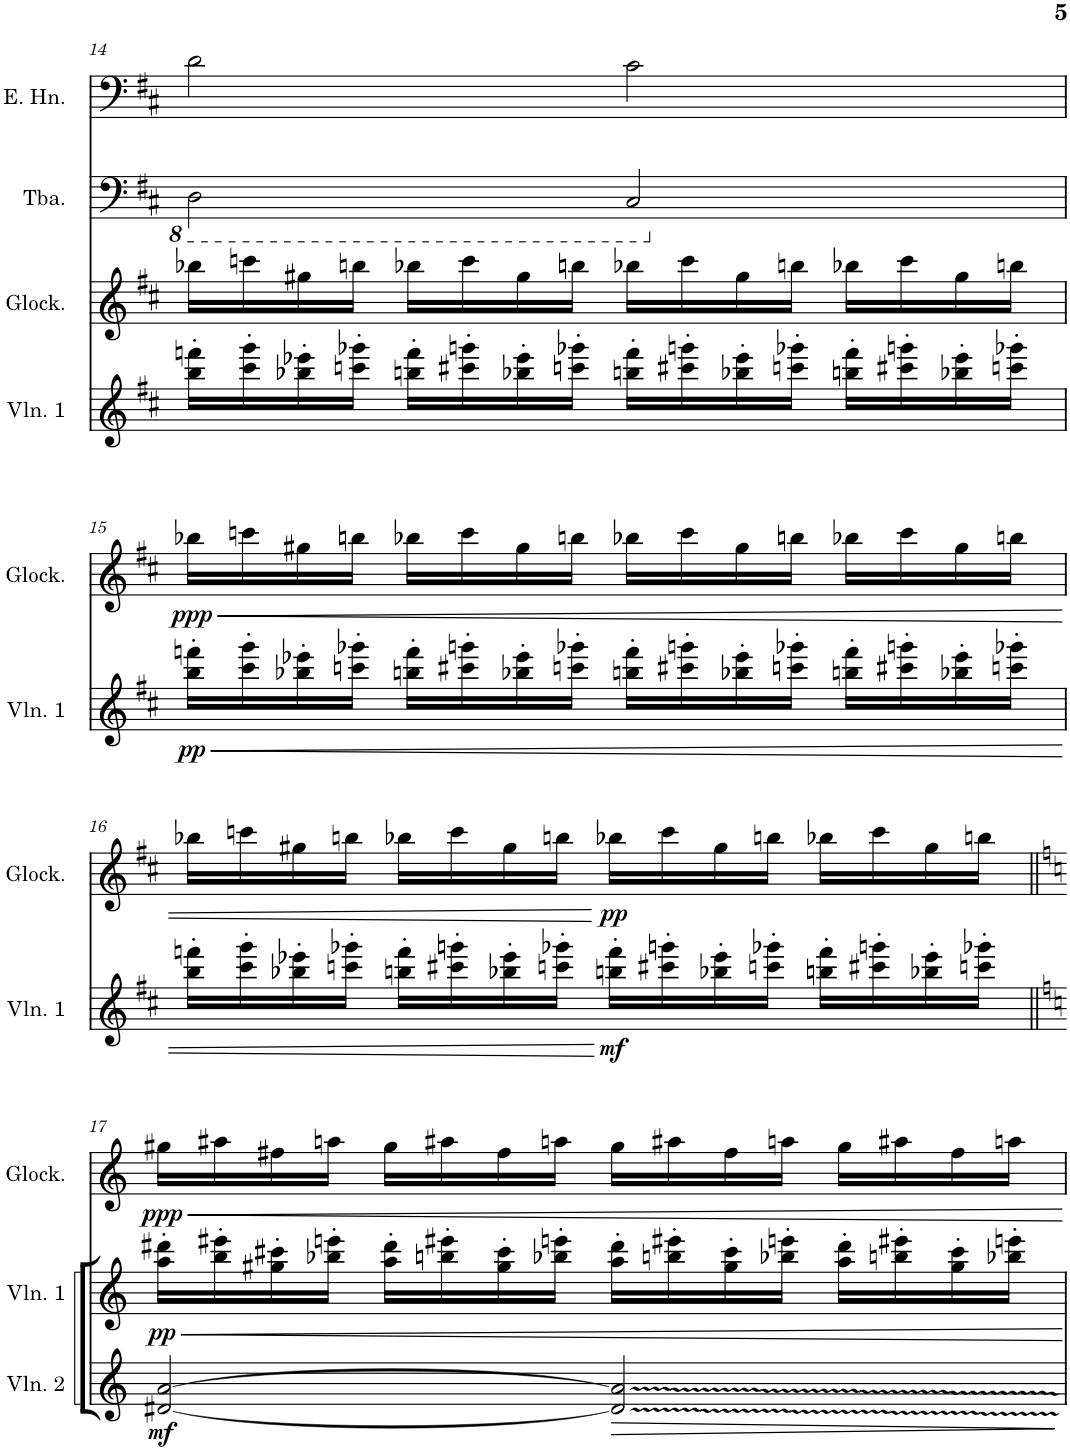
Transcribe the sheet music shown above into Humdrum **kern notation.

**kern	**dynam	**kern	**dynam	**kern	**dynam	**kern	**dynam	**kern	**dynam	**kern	**dynam	**kern	**kern	**kern
*part9	*part9	*part8	*part8	*part7	*part7	*part6	*part6	*part5	*part5	*part4	*part4	*part3	*part2	*part1
*staff9	*staff9	*staff8	*staff8	*staff7	*staff7	*staff6	*staff6	*staff5	*staff5	*staff4	*staff4	*staff3	*staff2	*staff1
*I"Violin	*	*I"Violin	*	*I"Violin	*	*I"Violin 2	*	*I"Violin 1	*	*I"Glockenspiel	*	*I"Tuba	*I"English Horn	*I"English Horn
*I'Vln	*	*I'Vln	*	*I'Vln	*	*I'Vln. 2	*	*I'Vln. 1	*	*I'Glock.	*	*I'Tba.	*I'E. Hn.	*I'E. Hn.
!!LO:PB:g=z
*clefG2	*	*clefG2	*	*clefG2	*	*clefG2	*	*clefG2	*	*clefG2	*	*clefF4	*clefG2	*clefF4
*	*	*	*	*	*	*	*	*	*	*Trd-7c-12	*	*	*Trd4c7	*Trd4c7
*k[f#c#]	*	*k[f#c#]	*	*k[f#c#]	*	*k[f#c#]	*	*k[f#c#]	*	*k[f#c#]	*	*k[f#c#]	*k[f#c#g#]	*k[f#c#]
*M4/4	*	*M4/4	*	*M4/4	*	*M4/4	*	*M4/4	*	*M4/4	*	*M4/4	*M4/4	*M4/4
*met(c)	*	*met(c)	*	*met(c)	*	*met(c)	*	*met(c)	*	*met(c)	*	*met(c)	*met(c)	*met(c)
=14	=14	=14	=14	=14	=14	=14	=14	=14	=14	=14	=14	=14	=14	=14
1r	.	1r	.	1r	.	1r	.	16bb\' 16fffn\'LL	.	16bb-X\LL	.	2DD\	8.cc#]	2d\
.	.	.	.	.	.	.	.	16ccc#\' 16ggg\'	.	16cccn\	.	.	.	.
.	.	.	.	.	.	.	.	16bb-X\' 16eee-X\'	.	16gg#X\	.	.	.	.
.	.	.	.	.	.	.	.	16cccn\' 16ggg-X\'JJ	.	16bbn\JJ	.	.	2a	.
.	.	.	.	.	.	.	.	16bbn\' 16fff\'LL	.	16bb-X\LL	.	.	.	.
.	.	.	.	.	.	.	.	16ccc#X\' 16gggn\'	.	16ccc\	.	.	.	.
.	.	.	.	.	.	.	.	16bb-X\' 16eee-\'	.	16gg#\	.	.	.	.
.	.	.	.	.	.	.	.	16cccn\' 16ggg-X\'JJ	.	16bbn\JJ	.	.	.	.
.	.	.	.	.	.	.	.	16bbn\' 16fff\'LL	.	16bb-X\LL	.	2CC#/	.	2c#\
.	.	.	.	.	.	.	.	16ccc#X\' 16gggn\'	.	16ccc\	.	.	.	.
.	.	.	.	.	.	.	.	16bb-X\' 16eee-\'	.	16gg#\	.	.	.	.
.	.	.	.	.	.	.	.	16cccn\' 16ggg-X\'JJ	.	16bbn\JJ	.	.	[16g#	.
.	.	.	.	.	.	.	.	16bbn\' 16fff\'LL	.	16bb-X\LL	.	.	4g#]	.
.	.	.	.	.	.	.	.	16ccc#X\' 16gggn\'	.	16ccc\	.	.	.	.
.	.	.	.	.	.	.	.	16bb-X\' 16eee-\'	.	16gg#\	.	.	.	.
.	.	.	.	.	.	.	.	16cccn\' 16ggg-X\'JJ	.	16bbn\JJ	.	.	.	.
!!LO:LB:g=z
=15	=15	=15	=15	=15	=15	=15	=15	=15	=15	=15	=15	=15	=15	=15
!	!	!	!	!	!	!	!	!	!LO:HP:b	!	!LO:HP:b	!	!	!
!	!	!	!	!	!	!	!	!	!LO:DY:n=1:b	!	!LO:DY:n=1:b	!	!	!
1r	.	1r	.	1r	.	1r	.	16bb\' 16fffn\'LL	< pp	16bb-X\LL	< ppp	1r	1r	1r
.	.	.	.	.	.	.	.	16ccc#\' 16ggg\'	.	16cccn\	.	.	.	.
.	.	.	.	.	.	.	.	16bb-X\' 16eee-X\'	.	16gg#X\	.	.	.	.
.	.	.	.	.	.	.	.	16cccn\' 16ggg-X\'JJ	.	16bbn\JJ	.	.	.	.
.	.	.	.	.	.	.	.	16bbn\' 16fff\'LL	.	16bb-X\LL	.	.	.	.
.	.	.	.	.	.	.	.	16ccc#X\' 16gggn\'	.	16ccc\	.	.	.	.
.	.	.	.	.	.	.	.	16bb-X\' 16eee-\'	.	16gg#\	.	.	.	.
.	.	.	.	.	.	.	.	16cccn\' 16ggg-X\'JJ	.	16bbn\JJ	.	.	.	.
.	.	.	.	.	.	.	.	16bbn\' 16fff\'LL	.	16bb-X\LL	.	.	.	.
.	.	.	.	.	.	.	.	16ccc#X\' 16gggn\'	.	16ccc\	.	.	.	.
.	.	.	.	.	.	.	.	16bb-X\' 16eee-\'	.	16gg#\	.	.	.	.
.	.	.	.	.	.	.	.	16cccn\' 16ggg-X\'JJ	.	16bbn\JJ	.	.	.	.
.	.	.	.	.	.	.	.	16bbn\' 16fff\'LL	.	16bb-X\LL	.	.	.	.
.	.	.	.	.	.	.	.	16ccc#X\' 16gggn\'	.	16ccc\	.	.	.	.
.	.	.	.	.	.	.	.	16bb-X\' 16eee-\'	.	16gg#\	.	.	.	.
.	.	.	.	.	.	.	.	16cccn\' 16ggg-X\'JJ	.	16bbn\JJ	.	.	.	.
!!LO:LB:g=z
=16	=16	=16	=16	=16	=16	=16	=16	=16	=16	=16	=16	=16	=16	=16
1r	.	1r	.	1r	.	1r	.	16bb\' 16fffn\'LL	.	16bb-X\LL	.	1r	1r	1r
.	.	.	.	.	.	.	.	16ccc#\' 16ggg\'	.	16cccn\	.	.	.	.
.	.	.	.	.	.	.	.	16bb-X\' 16eee-X\'	.	16gg#X\	.	.	.	.
.	.	.	.	.	.	.	.	16cccn\' 16ggg-X\'JJ	.	16bbn\JJ	.	.	.	.
.	.	.	.	.	.	.	.	16bbn\' 16fff\'LL	.	16bb-X\LL	.	.	.	.
.	.	.	.	.	.	.	.	16ccc#X\' 16gggn\'	.	16ccc\	.	.	.	.
.	.	.	.	.	.	.	.	16bb-X\' 16eee-\'	.	16gg#\	.	.	.	.
.	.	.	.	.	.	.	.	16cccn\' 16ggg-X\'JJ	.	16bbn\JJ	.	.	.	.
!	!	!	!	!	!	!	!	!	!LO:DY:n=1:b	!	!LO:DY:n=1:b	!	!	!
.	.	.	.	.	.	.	.	16bbn\' 16fff\'LL	[ mf	16bb-X\LL	[ pp	.	.	.
.	.	.	.	.	.	.	.	16ccc#X\' 16gggn\'	.	16ccc\	.	.	.	.
.	.	.	.	.	.	.	.	16bb-X\' 16eee-\'	.	16gg#\	.	.	.	.
.	.	.	.	.	.	.	.	16cccn\' 16ggg-X\'JJ	.	16bbn\JJ	.	.	.	.
.	.	.	.	.	.	.	.	16bbn\' 16fff\'LL	.	16bb-X\LL	.	.	.	.
.	.	.	.	.	.	.	.	16ccc#X\' 16gggn\'	.	16ccc\	.	.	.	.
.	.	.	.	.	.	.	.	16bb-X\' 16eee-\'	.	16gg#\	.	.	.	.
.	.	.	.	.	.	.	.	16cccn\' 16ggg-X\'JJ	.	16bbn\JJ	.	.	.	.
!!LO:LB:g=z
=17||	=17||	=17||	=17||	=17||	=17||	=17||	=17||	=17||	=17||	=17||	=17||	=17||	=17||	=17||
*k[]	*	*k[]	*	*k[]	*	*k[]	*	*k[]	*	*k[]	*	*k[]	*k[f#]	*k[]
!	!	!	!LO:DY:b	!	!LO:DY:b	!	!LO:DY:b	!	!LO:DY:b	!	!LO:DY:b	!	!	!
2r	.	[2d#X	mf	[2a	mf	[2d#X/ [2a/	mf	16aa\' 16ddd#X\'LL	pp	16gg#X\LL	ppp	1r	1r	1r
.	.	.	.	.	.	.	.	16bb\' 16eee#X\'	.	16aa#X\	.	.	.	.
.	.	.	.	.	.	.	.	16gg#X\' 16ccc#X\'	.	16ff#X\	.	.	.	.
.	.	.	.	.	.	.	.	16bb-X\' 16eeen\'JJ	.	16aan\JJ	.	.	.	.
.	.	.	.	.	.	.	.	16aa\' 16ddd#\'LL	.	16gg#\LL	.	.	.	.
.	.	.	.	.	.	.	.	16bbn\' 16eee#X\'	.	16aa#X\	.	.	.	.
.	.	.	.	.	.	.	.	16gg#\' 16ccc#\'	.	16ff#\	.	.	.	.
.	.	.	.	.	.	.	.	16bb-X\' 16eeen\'JJ	.	16aan\JJ	.	.	.	.
!	!	!	!LO:HP:b	!	!LO:HP:b	!	!LO:HP:b	!	!	!	!	!	!	!
4r	.	2d#]	>	2a]	>	2d#/] 2a/]	>	16aa\' 16ddd#\'LL	.	16gg#\LL	.	.	.	.
.	.	.	.	.	.	.	.	16bbn\' 16eee#X\'	.	16aa#X\	.	.	.	.
.	.	.	.	.	.	.	.	16gg#\' 16ccc#\'	.	16ff#\	.	.	.	.
.	.	.	.	.	.	.	.	16bb-X\' 16eeen\'JJ	.	16aan\JJ	.	.	.	.
!	!LO:HP:b	!	!	!	!	!	!	!	!	!	!	!	!	!
!	!LO:DY:n=1:b	!	!	!	!	!	!	!	!	!	!	!	!	!
[4c#X [4g	< ppp	.	.	.	.	.	.	16aa\' 16ddd#\'LL	.	16gg#\LL	.	.	.	.
.	.	.	.	.	.	.	.	16bbn\' 16eee#X\'	.	16aa#X\	.	.	.	.
.	.	.	.	.	.	.	.	16gg#\' 16ccc#\'	.	16ff#\	.	.	.	.
.	.	.	.	.	.	.	.	16bb-X\' 16eeen\'JJ	.	16aan\JJ	.	.	.	.
.	[	.	]	.	]	.	]	.	.	.	.	.	.	.
=	=	=	=	=	=	=	=	=	=	=	=	=	=	=
*-	*-	*-	*-	*-	*-	*-	*-	*-	*-	*-	*-	*-	*-	*-
